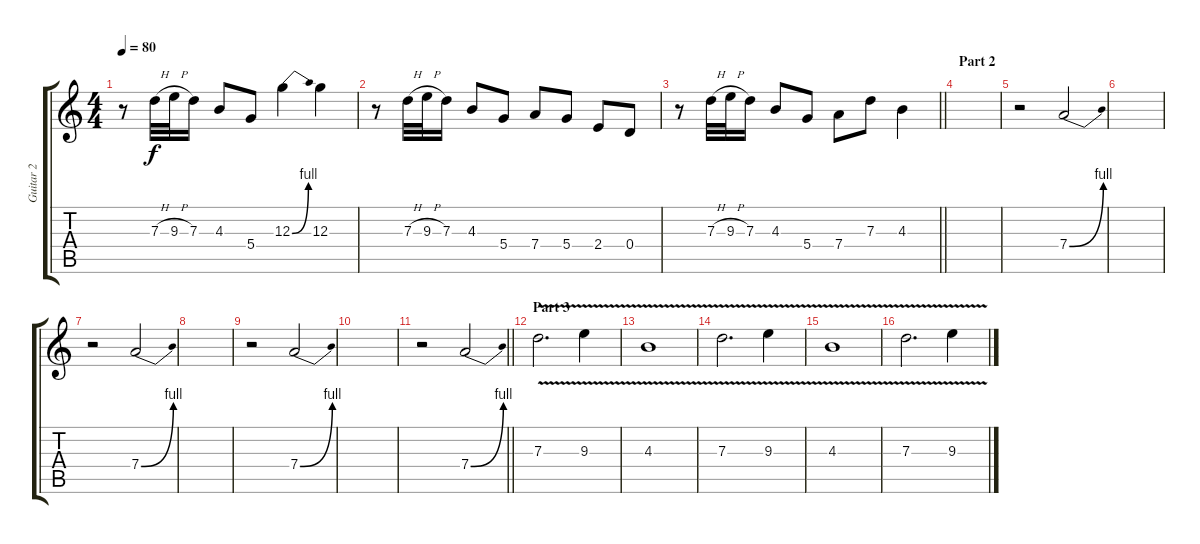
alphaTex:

\track ("Guitar 2" "Guitar 2") {instrument overdrivenguitar}
\staff {score tabs}
\tuning (E4 B3 G3 D3 A2 E2) {hide}
\ts (4 4)
\tempo 80
\clef g2
\ks c
r.8{dy f} 7.3{h}.32 9.3{h}.32 7.3.16 4.3.8 5.4.8 12.3{be (bend 0 0 60 4)}.4 12.3.4 |
r.8 7.3{h}.32 9.3{h}.32 7.3.16 4.3.8 5.4.8 7.4.8 5.4.8 2.4.8 0.4.8 |
\barLineRight lightlight
r.8 7.3{h}.32 9.3{h}.32 7.3.16 4.3.8 5.4.8 7.4.8 7.3.8 4.3.4 |
\section ("" "Part 2")
|
r.2 7.4{be (bend 0 0 60 4)}.2 |
|
r.2 7.4{be (bend 0 0 60 4)}.2 |
|
r.2 7.4{be (bend 0 0 60 4)}.2 |
|
\barLineRight lightlight
r.2 7.4{be (bend 0 0 60 4)}.2 |
\section ("" "Part 3")
7.3{v}.2{d} 9.3{v}.4 |
4.3{v}.1 |
7.3{v}.2{d} 9.3{v}.4 |
4.3{v}.1 |
7.3{v}.2{d} 9.3{v}.4
